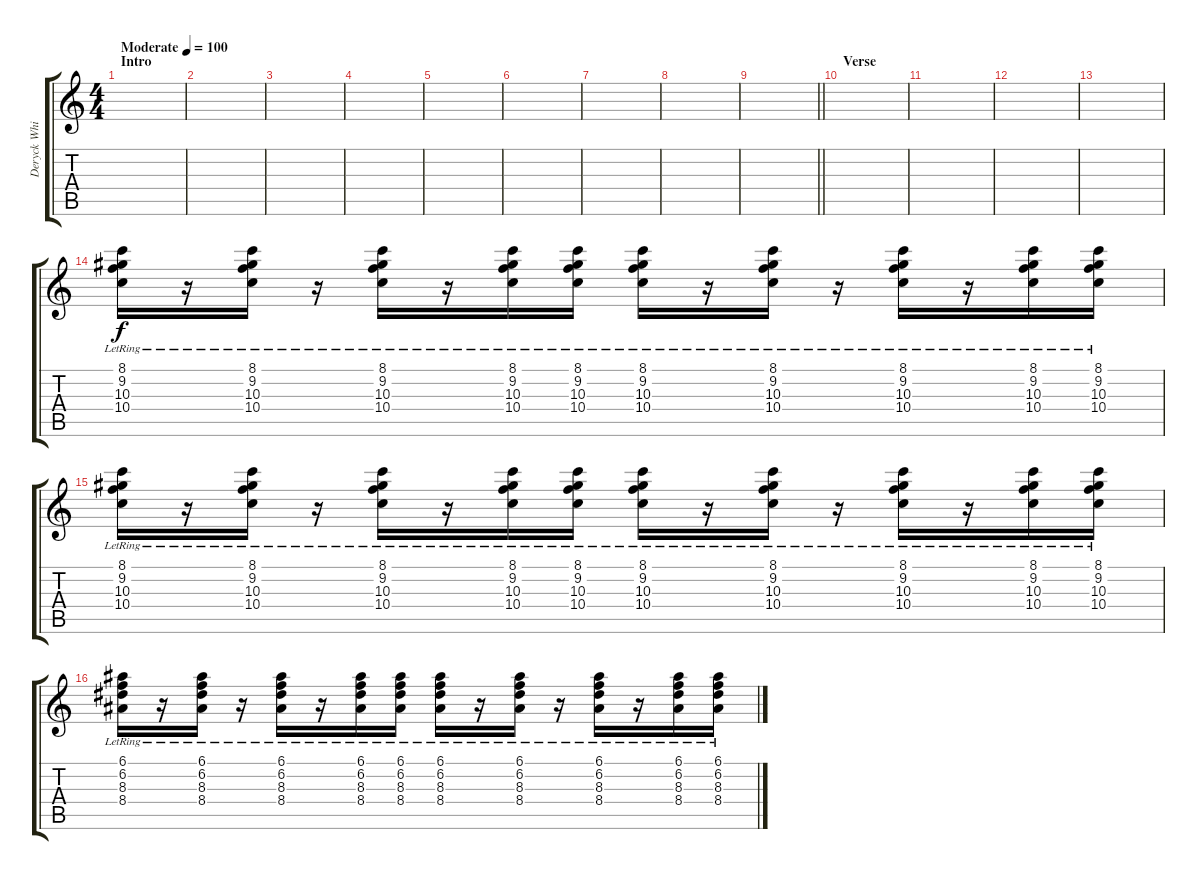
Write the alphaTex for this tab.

\track ("Deryck Whibley Lead" "Deryck Whi") {instrument electricguitarclean}
\staff {score tabs}
\tuning (E4 B3 G3 D3 A2 D2) {hide}
\ts (4 4)
\section ("" "Intro")
\tempo (100 "Moderate")
\clef g2
\ks c
|
|
|
|
|
|
|
|
\barLineRight lightlight
|
\section ("" "Verse")
|
|
|
|
(8.1{lr} 9.2{lr} 10.3{lr} 10.4{lr}).16 r.16 (8.1{lr} 9.2{lr} 10.3{lr} 10.4{lr}).16 r.16 (8.1{lr} 9.2{lr} 10.3{lr} 10.4{lr}).16 r.16 (8.1{lr} 9.2{lr} 10.3{lr} 10.4{lr}).16 (8.1{lr} 9.2{lr} 10.3{lr} 10.4{lr}).16 (8.1{lr} 9.2{lr} 10.3{lr} 10.4{lr}).16 r.16 (8.1{lr} 9.2{lr} 10.3{lr} 10.4{lr}).16 r.16 (8.1{lr} 9.2{lr} 10.3{lr} 10.4{lr}).16 r.16 (8.1{lr} 9.2{lr} 10.3{lr} 10.4{lr}).16 (8.1{lr} 9.2{lr} 10.3{lr} 10.4{lr}).16 |
(8.1{lr} 9.2{lr} 10.3{lr} 10.4{lr}).16 r.16 (8.1{lr} 9.2{lr} 10.3{lr} 10.4{lr}).16 r.16 (8.1{lr} 9.2{lr} 10.3{lr} 10.4{lr}).16 r.16 (8.1{lr} 9.2{lr} 10.3{lr} 10.4{lr}).16 (8.1{lr} 9.2{lr} 10.3{lr} 10.4{lr}).16 (8.1{lr} 9.2{lr} 10.3{lr} 10.4{lr}).16 r.16 (8.1{lr} 9.2{lr} 10.3{lr} 10.4{lr}).16 r.16 (8.1{lr} 9.2{lr} 10.3{lr} 10.4{lr}).16 r.16 (8.1{lr} 9.2{lr} 10.3{lr} 10.4{lr}).16 (8.1{lr} 9.2{lr} 10.3{lr} 10.4{lr}).16 |
(6.1{lr} 6.2{lr} 8.3{lr} 8.4{lr}).16 r.16 (6.1{lr} 6.2{lr} 8.3{lr} 8.4{lr}).16 r.16 (6.1{lr} 6.2{lr} 8.3{lr} 8.4{lr}).16 r.16 (6.1{lr} 6.2{lr} 8.3{lr} 8.4{lr}).16 (6.1{lr} 6.2{lr} 8.3{lr} 8.4{lr}).16 (6.1{lr} 6.2{lr} 8.3{lr} 8.4{lr}).16 r.16 (6.1{lr} 6.2{lr} 8.3{lr} 8.4{lr}).16 r.16 (6.1{lr} 6.2{lr} 8.3{lr} 8.4{lr}).16 r.16 (6.1{lr} 6.2{lr} 8.3{lr} 8.4{lr}).16 (6.1{lr} 6.2{lr} 8.3{lr} 8.4{lr}).16
